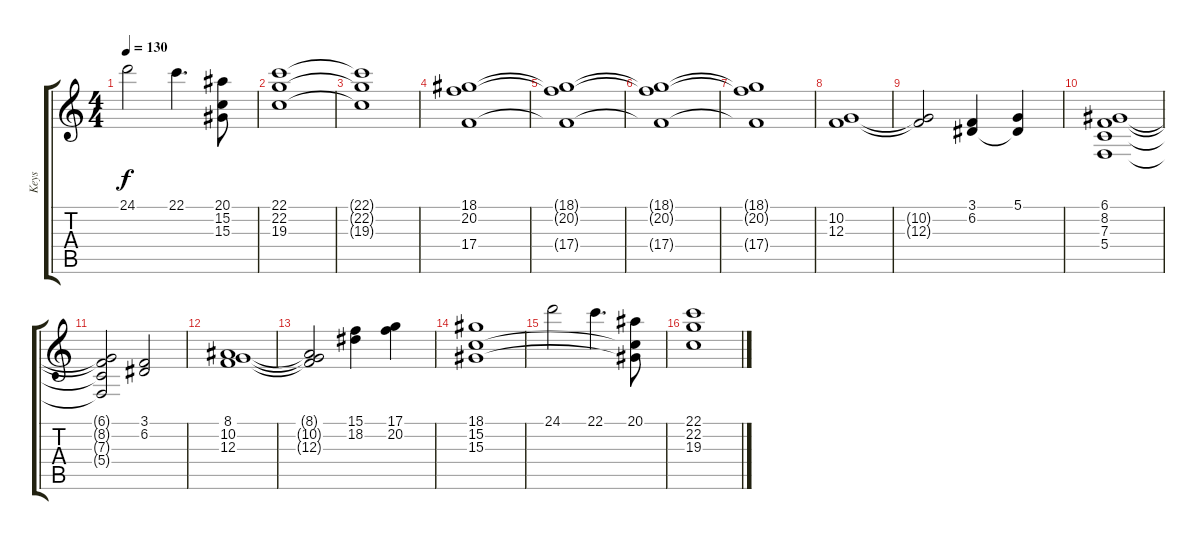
\track ("Keys" "Keys") {instrument stringensemble1}
\staff {score tabs}
\tuning (D4 A3 F3 C3 G2 C2) {hide}
\ts (4 4)
\tempo 130
\clef g2
\ks c
24.1.2{dy f} 22.1.4{d} (20.1 15.2{t} 15.3{t}).8 |
(22.1 22.2 19.3).1 |
(22.1{t} 22.2{t} 19.3{t}).1 |
(18.1 20.2 17.4).1 |
(18.1{t} 20.2{t} 17.4{t}).1 |
(18.1{t} 20.2{t} 17.4{t}).1 |
(18.1{t} 20.2{t} 17.4{t}).1 |
(10.2 12.3).1{volume 11} |
(10.2{t} 12.3{t}).2 (3.1 6.2).4 (5.1 6.2{t}).4 |
(6.1 8.2 7.3 5.4).1 |
(6.1{t} 8.2{t} 7.3{t} 5.4{t}).2 (3.1 6.2).2 |
(8.1 10.2 12.3).1 |
(8.1{t} 10.2{t} 12.3{t}).2 (15.1 18.2).4 (17.1 20.2).4 |
(18.1 15.2 15.3).1 |
24.1.2 22.1.4{d} (20.1 15.2{t} 15.3{t}).8 |
(22.1 22.2 19.3).1
